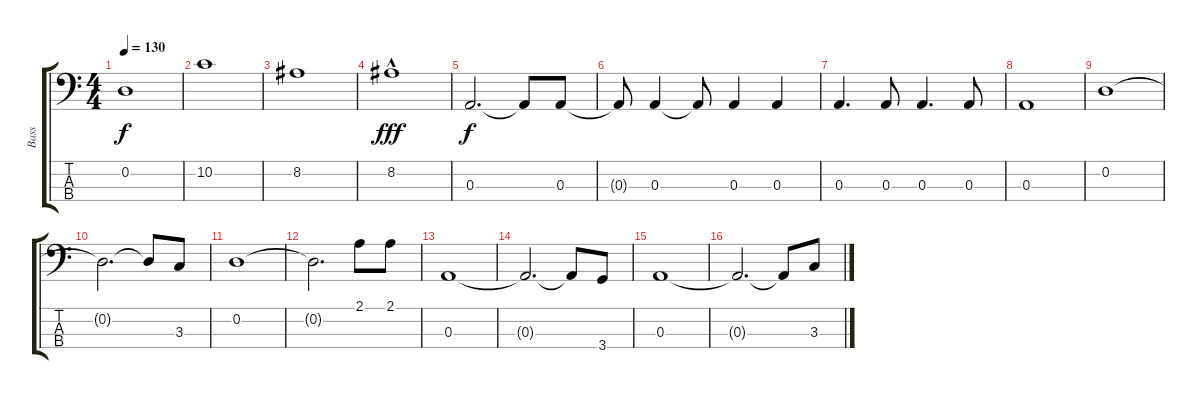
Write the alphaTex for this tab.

\track ("Bass" "Bass") {instrument electricbassfinger}
\staff {score tabs}
\tuning (G2 D2 A1 E1) {hide}
\ts (4 4)
\tempo 130
\clef f4
\ks c
0.2.1{dy f} |
10.2.1 |
8.2.1 |
8.2{hac}.1{dy fff} |
0.3.2{d dy f} 0.3{t}.8 0.3.8 |
0.3{t}.8 0.3.4 0.3{t}.8 0.3.4 0.3.4 |
0.3.4{d} 0.3.8 0.3.4{d} 0.3.8 |
0.3.1 |
0.2.1 |
0.2{t}.2{d} 0.2{t}.8 3.3.8 |
0.2.1 |
0.2{t}.2{d} 2.1.8 2.1.8 |
0.3.1 |
0.3{t}.2{d} 0.3{t}.8 3.4.8 |
0.3.1 |
0.3{t}.2{d} 0.3{t}.8 3.3.8
